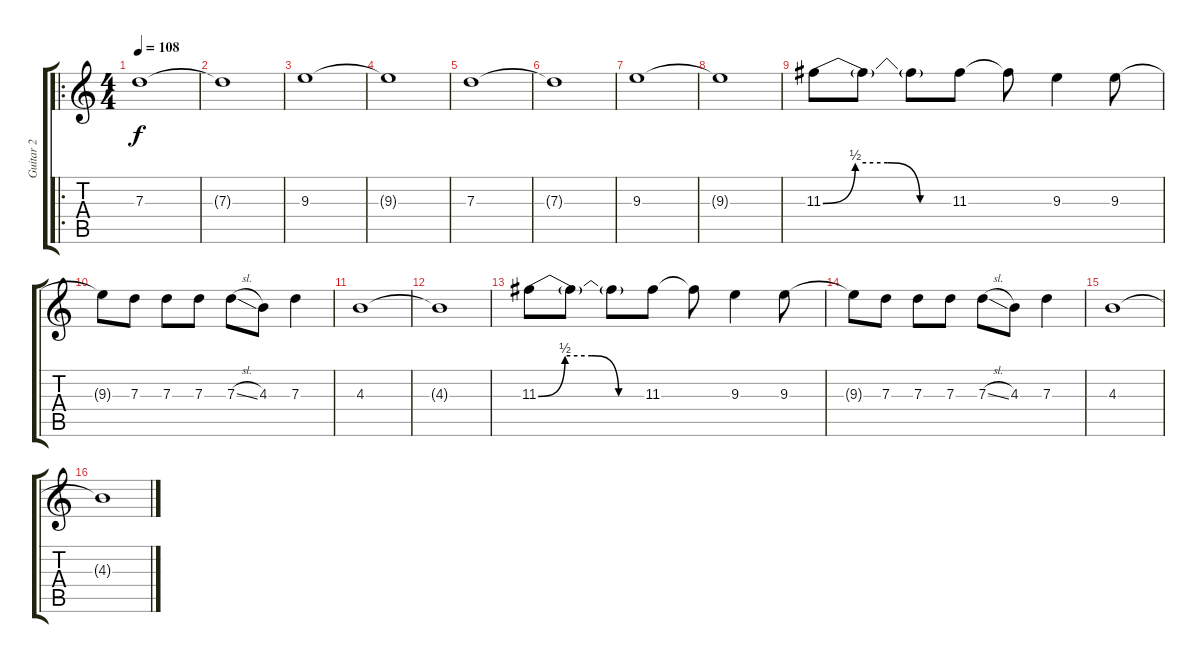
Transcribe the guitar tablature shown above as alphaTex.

\track ("Guitar 2" "Guitar 2") {instrument electricguitarclean}
\staff {score tabs}
\tuning (E4 B3 G3 D3 A2 E2) {hide}
\ro
\ts (4 4)
\tempo 108
\clef g2
\ks c
7.3.1{dy f} |
7.3{t}.1 |
9.3.1 |
9.3{t}.1 |
7.3.1 |
7.3{t}.1 |
9.3.1 |
9.3{t}.1 |
11.3{be (custom 0 0 15 2 30 2 45 0 60 0)}.8 11.3{t}.8 11.3{t}.8 11.3.8 11.3{t}.8 9.3.4 9.3.8 |
9.3{t}.8 7.3.8 7.3.8 7.3.8 7.3{sl}.8 4.3.8 7.3.4 |
4.3.1 |
4.3{t}.1 |
11.3{be (custom 0 0 15 2 30 2 45 0 60 0)}.8 11.3{t}.8 11.3{t}.8 11.3.8 11.3{t}.8 9.3.4 9.3.8 |
9.3{t}.8 7.3.8 7.3.8 7.3.8 7.3{sl}.8 4.3.8 7.3.4 |
4.3.1 |
4.3{t}.1
